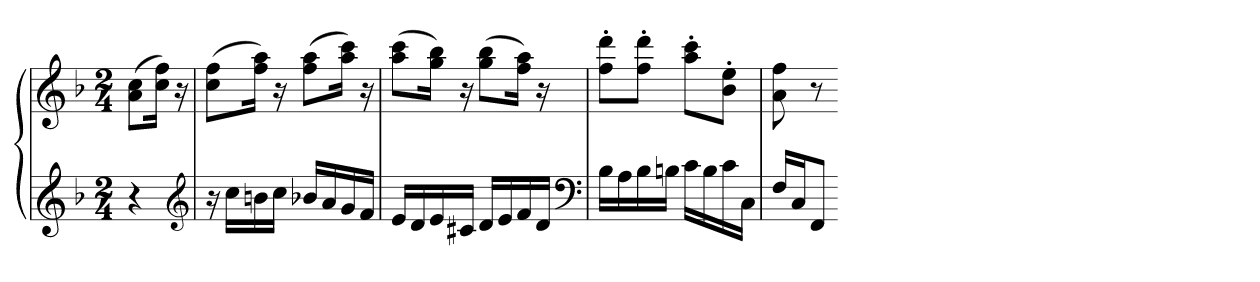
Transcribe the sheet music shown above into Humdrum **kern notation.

**kern	**kern
*part1	*part1
*staff2	*staff1
*clefG2	*clefG2
*k[b-]	*k[b-]
*F:	*F:
*M2/4	*M2/4
=	=
4r	(8a 8ccL
.	16cc 16ffJk)
.	16r
*clefG2	*
=	=
16r	(8cc 8ffL
16ccLL	.
16bn	16ff 16aaJk)
16ccJJ	16r
16b-XLL	(8ff 8aaL
16a	.
16g	16aa 16cccJk)
16fJJ	16r
=	=
16eLL	(8aa 8cccL
16d	.
16e	16gg 16bb-Jk)
16c#XJJ	16r
16dLL	(8gg 8bb-L
16e	.
16f	16ff 16aaJk)
16dJJ	16r
*clefF4	*
=	=
16B-LL	8ff' 8ddd'L
16A	.
16B-	8ff' 8ddd'J
16BnJJ	.
16cLL	8aa' 8ccc'L
16B	.
16c	8b-' 8ee'J
16CJJ	.
=	=
16FLL	8a 8ff
16CJ	.
8FFJ	8r
=-	=-
*-	*-
